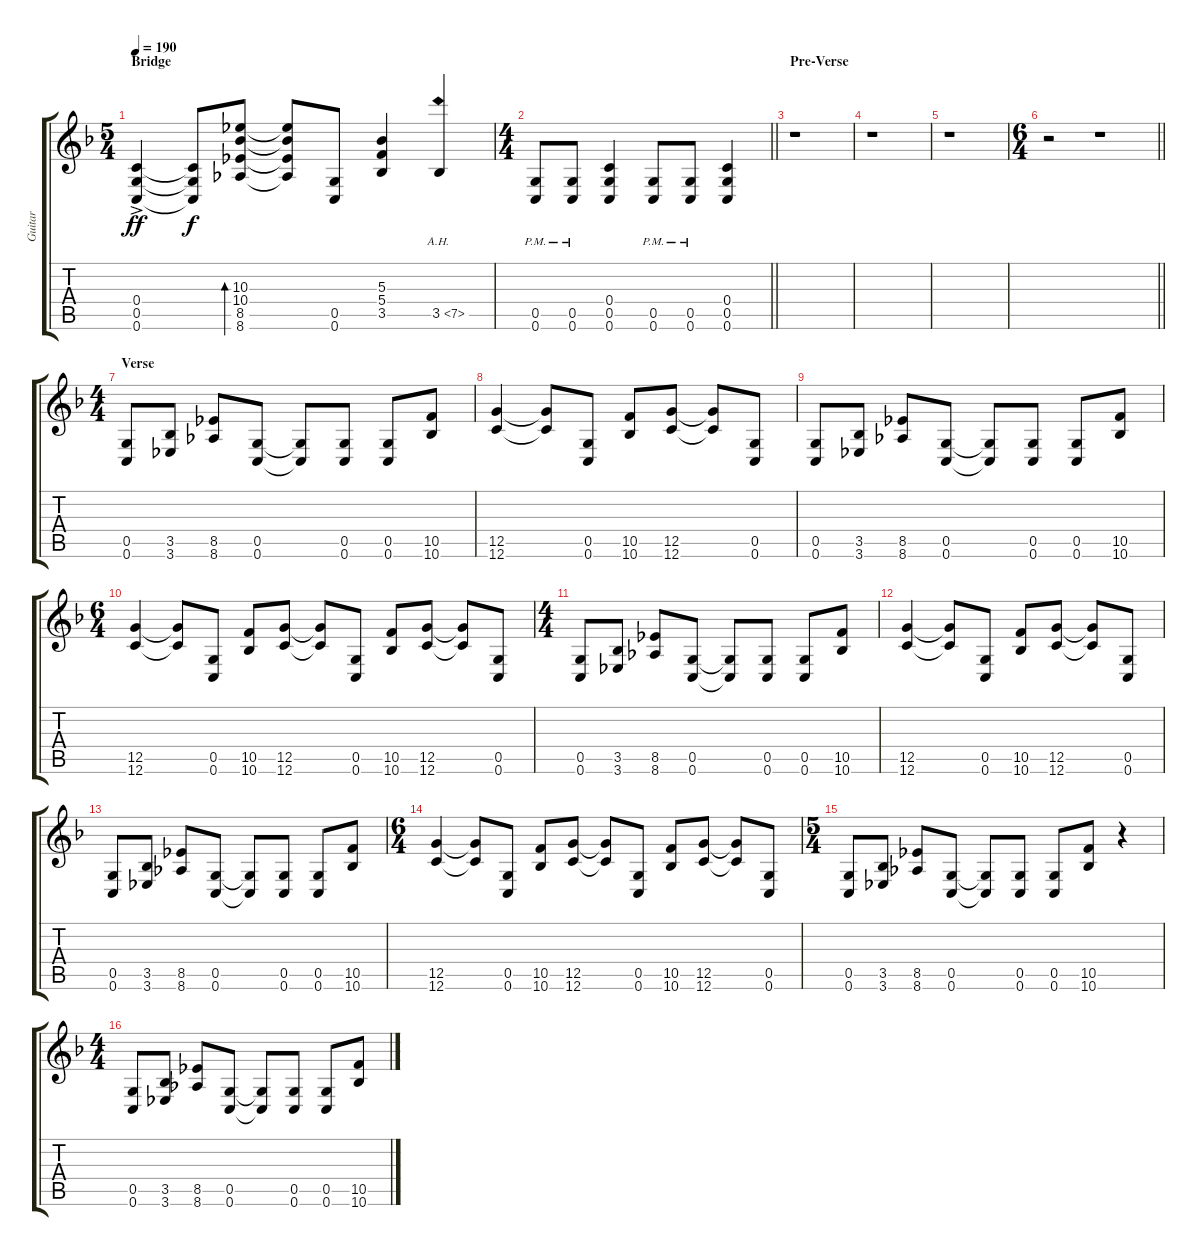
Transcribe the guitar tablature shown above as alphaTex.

\track ("Guitar" "Guitar") {instrument distortionguitar}
\staff {score tabs}
\tuning (D4 A3 F3 C3 G2 C2) {hide}
\ts (5 4)
\section ("" "Bridge")
\tempo 190
\clef g2
\ks f
(0.4{ac} 0.5{ac} 0.6{ac}).4{dy ff} (0.4{t} 0.5{t} 0.6{t}).8{dy f} (10.3 10.4 8.5 8.6).8{bd 120} (10.3{t} 10.4{t} 8.5{t} 8.6{t}).8 (0.5 0.6).8 (5.3 5.4 3.5).4 3.5{ah 4}.4 |
\ts (4 4)
\barLineRight lightlight
(0.5{pm} 0.6{pm}).8 (0.5{pm} 0.6{pm}).8 (0.4 0.5 0.6).4 (0.5{pm} 0.6{pm}).8 (0.5{pm} 0.6{pm}).8 (0.4 0.5 0.6).4 |
\section ("" "Pre-Verse")
r.1 |
r.1 |
r.1 |
\ts (6 4)
\barLineRight lightlight
r.2 r.1 |
\ts (4 4)
\section ("" "Verse")
(0.5 0.6).8 (3.5 3.6).8 (8.5 8.6).8 (0.5 0.6).8 (0.5{t} 0.6{t}).8 (0.5 0.6).8 (0.5 0.6).8 (10.5 10.6).8 |
(12.5 12.6).4 (12.5{t} 12.6{t}).8 (0.5 0.6).8 (10.5 10.6).8 (12.5 12.6).8 (12.5{t} 12.6{t}).8 (0.5 0.6).8 |
(0.5 0.6).8 (3.5 3.6).8 (8.5 8.6).8 (0.5 0.6).8 (0.5{t} 0.6{t}).8 (0.5 0.6).8 (0.5 0.6).8 (10.5 10.6).8 |
\ts (6 4)
(12.5 12.6).4 (12.5{t} 12.6{t}).8 (0.5 0.6).8 (10.5 10.6).8 (12.5 12.6).8 (12.5{t} 12.6{t}).8 (0.5 0.6).8 (10.5 10.6).8 (12.5 12.6).8 (12.5{t} 12.6{t}).8 (0.5 0.6).8 |
\ts (4 4)
(0.5 0.6).8 (3.5 3.6).8 (8.5 8.6).8 (0.5 0.6).8 (0.5{t} 0.6{t}).8 (0.5 0.6).8 (0.5 0.6).8 (10.5 10.6).8 |
(12.5 12.6).4 (12.5{t} 12.6{t}).8 (0.5 0.6).8 (10.5 10.6).8 (12.5 12.6).8 (12.5{t} 12.6{t}).8 (0.5 0.6).8 |
(0.5 0.6).8 (3.5 3.6).8 (8.5 8.6).8 (0.5 0.6).8 (0.5{t} 0.6{t}).8 (0.5 0.6).8 (0.5 0.6).8 (10.5 10.6).8 |
\ts (6 4)
(12.5 12.6).4 (12.5{t} 12.6{t}).8 (0.5 0.6).8 (10.5 10.6).8 (12.5 12.6).8 (12.5{t} 12.6{t}).8 (0.5 0.6).8 (10.5 10.6).8 (12.5 12.6).8 (12.5{t} 12.6{t}).8 (0.5 0.6).8 |
\ts (5 4)
(0.5 0.6).8 (3.5 3.6).8 (8.5 8.6).8 (0.5 0.6).8 (0.5{t} 0.6{t}).8 (0.5 0.6).8 (0.5 0.6).8 (10.5 10.6).8 r.4 |
\ts (4 4)
(0.5 0.6).8 (3.5 3.6).8 (8.5 8.6).8 (0.5 0.6).8 (0.5{t} 0.6{t}).8 (0.5 0.6).8 (0.5 0.6).8 (10.5 10.6).8
